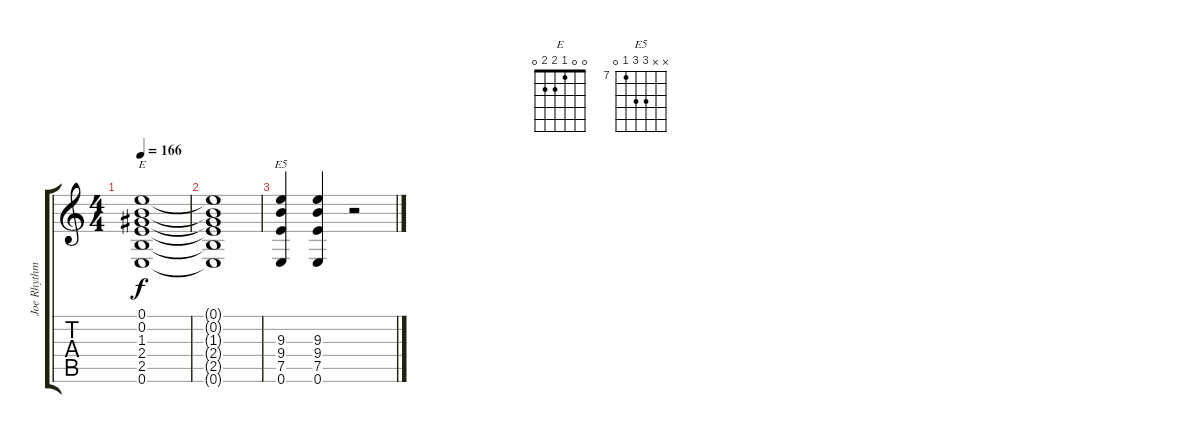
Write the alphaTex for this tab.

\track ("Joe Rhythm" "Joe Rhythm") {instrument distortionguitar}
\staff {score tabs}
\tuning (E4 B3 G3 D3 A2 E2) {hide}
\chord ("E" 0 0 1 2 2 0)
\chord ("E5" x x 9 9 7 0) {firstfret 7}
\ts (4 4)
\tempo 166
\clef g2
\ks c
(0.1 0.2 1.3 2.4 2.5 0.6).1{ch "E" dy f} |
(0.1{t} 0.2{t} 1.3{t} 2.4{t} 2.5{t} 0.6{t}).1 |
(9.3 9.4 7.5 0.6).4{ch "E5"} (9.3 9.4 7.5 0.6).4 r.2
